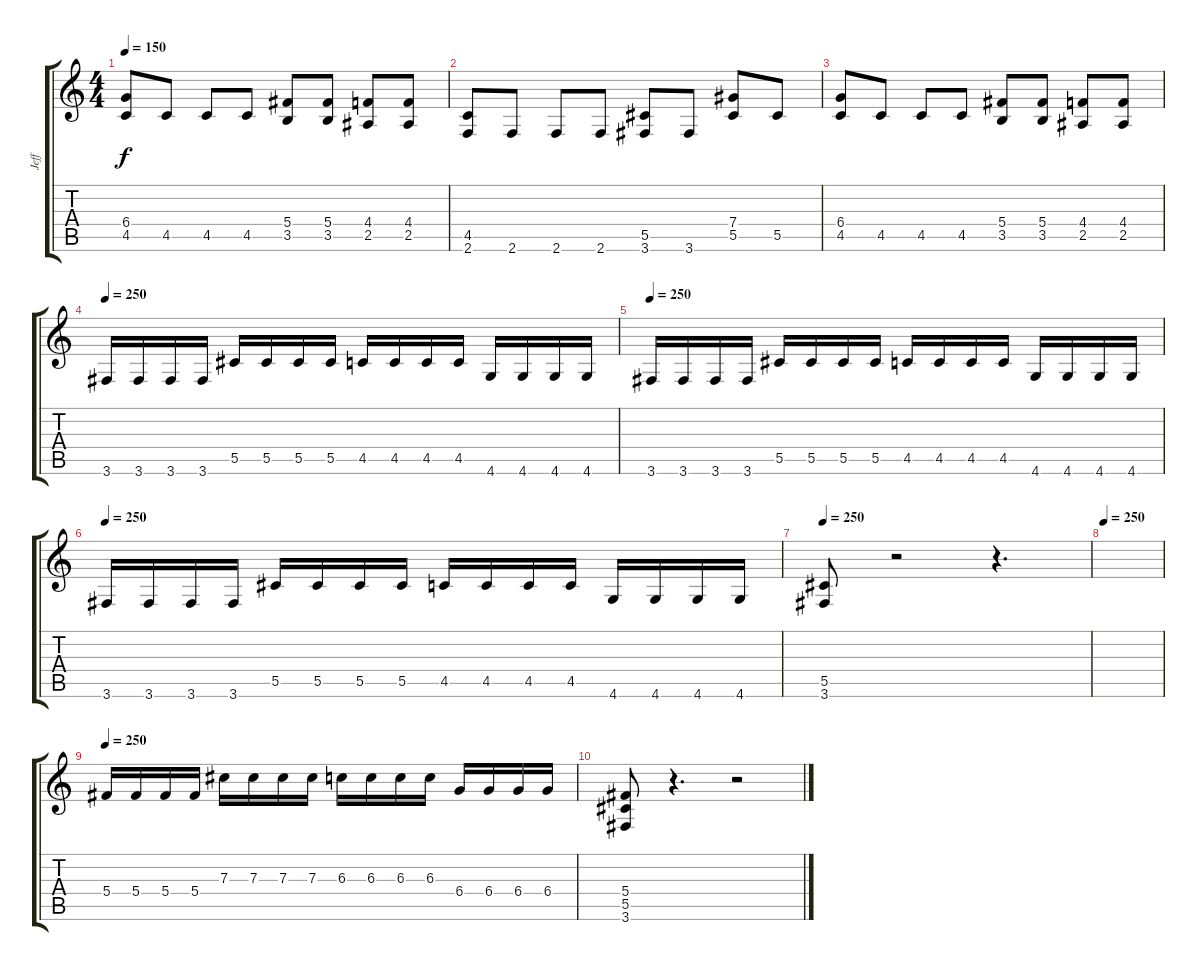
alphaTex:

\track ("Jeff" "Jeff") {instrument distortionguitar}
\staff {score tabs}
\tuning (Eb4 Bb3 Gb3 Db3 Ab2 Eb2) {hide}
\ts (4 4)
\tempo 150
\clef g2
\ks c
(6.4 4.5).8{dy f} 4.5.8 4.5.8 4.5.8 (5.4 3.5).8 (5.4 3.5).8 (4.4 2.5).8 (4.4 2.5).8 |
(4.5 2.6).8 2.6.8 2.6.8 2.6.8 (5.5 3.6).8 3.6.8 (7.4 5.5).8 5.5.8 |
(6.4 4.5).8 4.5.8 4.5.8 4.5.8 (5.4 3.5).8 (5.4 3.5).8 (4.4 2.5).8 (4.4 2.5).8 |
\tempo 250
3.6.16 3.6.16 3.6.16 3.6.16 5.5.16 5.5.16 5.5.16 5.5.16 4.5.16 4.5.16 4.5.16 4.5.16 4.6.16 4.6.16 4.6.16 4.6.16 |
\tempo 250
3.6.16 3.6.16 3.6.16 3.6.16 5.5.16 5.5.16 5.5.16 5.5.16 4.5.16 4.5.16 4.5.16 4.5.16 4.6.16 4.6.16 4.6.16 4.6.16 |
\tempo 250
3.6.16 3.6.16 3.6.16 3.6.16 5.5.16 5.5.16 5.5.16 5.5.16 4.5.16 4.5.16 4.5.16 4.5.16 4.6.16 4.6.16 4.6.16 4.6.16 |
\tempo 250
(5.5 3.6).8 r.2 r.4{d} |
\tempo 250
|
\tempo 250
5.4.16 5.4.16 5.4.16 5.4.16 7.3.16 7.3.16 7.3.16 7.3.16 6.3.16 6.3.16 6.3.16 6.3.16 6.4.16 6.4.16 6.4.16 6.4.16 |
(5.4 5.5 3.6).8 r.4{d} r.2
